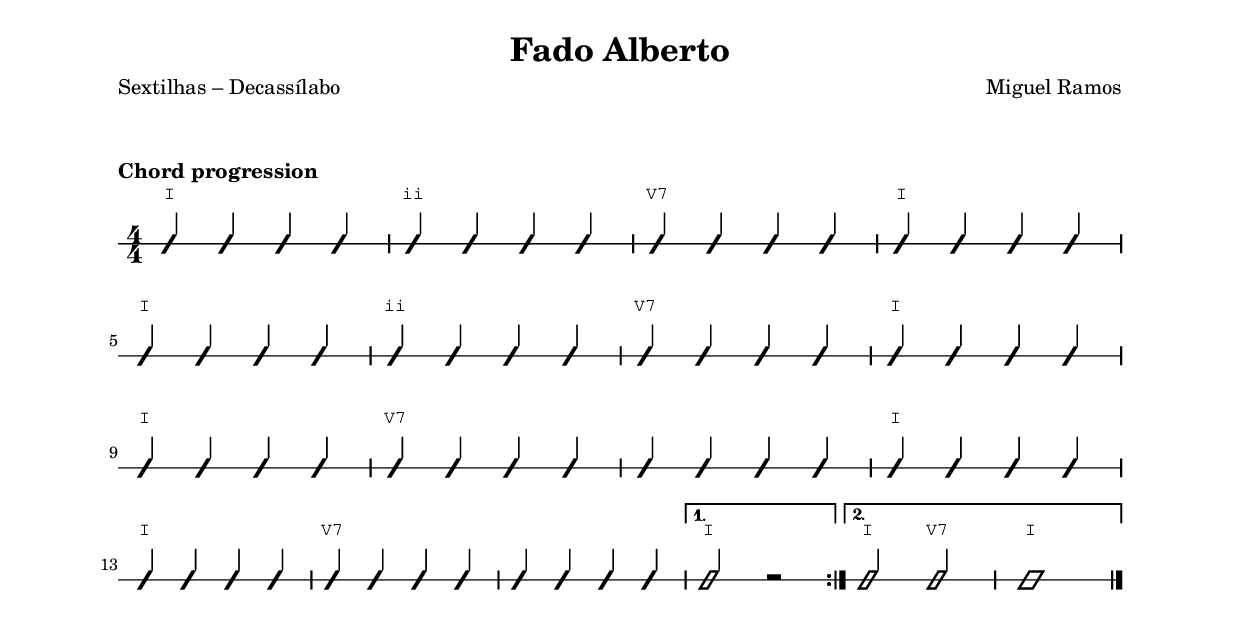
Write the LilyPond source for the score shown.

% Fado Adiça
% Engraved by Joan Josep Ordinas Rosa <jordinas@gmail.com> 

\version "2.16.2"

\include "portugues.ly"

% Fado Alberto
% Engraved by Joan Josep Ordinas Rosa <jordinas@gmail.com> 

\version "2.16.2"

\include "portugues.ly"

%%%%%%%%%%%%%%%%%%%%%%%%%%%%%%%%%%%%%%%%%%%%%%%%%%%%%%%%%%%%%%%%%%%%%%%%
% Page setup
%%%%%%%%%%%%%%%%%%%%%%%%%%%%%%%%%%%%%%%%%%%%%%%%%%%%%%%%%%%%%%%%%%%%%%%%

\paper {
  #(set-paper-size "a4")
  top-margin = 25\mm
  bottom-margin = 20\mm
  left-margin = 20\mm
  line-width =  170\mm
  ragged-bottom = ##t
}

\header {
  title = "Fado Alberto"
  composer = "Miguel Ramos"
  poet = "Sextilhas – Decassílabo"
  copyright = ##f
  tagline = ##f
}

Stave = {
  \clef treble
  \key mi \minor
  \numericTimeSignature
  \time 4/4
}

Tablature = {
  \clef tab
  \key mi \minor
  \numericTimeSignature
  \time 4/4
}

% EOF


%%%%%%%%%%%%%%%%%%%%%%%%%%%%%%%%%%%%%%%%%%%%%%%%%%%%%%%%%%%%%%%%%%%%%%%%
% Universal key score
%%%%%%%%%%%%%%%%%%%%%%%%%%%%%%%%%%%%%%%%%%%%%%%%%%%%%%%%%%%%%%%%%%%%%%%%

% Desired measures for line
Breaks = \notemode {
  \repeat volta 2 {
    s1 * 4 \break
    s1 * 4 \break
    s1 * 4 \break
    s1 * 3
  }
  \alternative {
    { s1 }
    { s1 s1 }
  }
}

% Strumming rhythms
Strumming = \relative do' {
  \repeat volta 2 {
    do4 do4 do4 do4 | do4 do4 do4 do4 | do4 do4 do4 do4 | do4 do4 do4 do4 |
    do4 do4 do4 do4 | do4 do4 do4 do4 | do4 do4 do4 do4 | do4 do4 do4 do4 |
    do4 do4 do4 do4 | do4 do4 do4 do4 | do4 do4 do4 do4 | do4 do4 do4 do4 |
    do4 do4 do4 do4 | do4 do4 do4 do4 | do4 do4 do4 do4 |
  }
  \alternative {
    { do2 r2 }
    { do2 do2 | do1 \bar "|." }
  }
}

% Pseudo lyrics
GuideA = \notemode {
  do1 do1 do1 do1
  do1 do1 do1 do1
  do1 do1 s1 do1
  do1 do1 s1 do1
  do2 do2 do1
}

SymbolsA = \lyricmode {
  \markup \typewriter \medium I
  \markup \typewriter \medium ii
  \markup \typewriter \medium V7
  \markup \typewriter \medium I

  \markup \typewriter \medium I
  \markup \typewriter \medium ii
  \markup \typewriter \medium V7
  \markup \typewriter \medium I

  \markup \typewriter \medium I
  \markup \typewriter \medium V7
  \markup \typewriter \medium I

  \markup \typewriter \medium I
  \markup \typewriter \medium V7
  \markup \typewriter \medium I

  \markup \typewriter \medium I
  \markup \typewriter \medium V7
  \markup \typewriter \medium I
}

% Score

#(set-global-staff-size 18)

\markup \vspace #2
\markup { \bold { Chord progression } }

\score {
  \simultaneous {
    \new Devnull = "guide" \GuideA
    \new Lyrics \with {
      \override VerticalAxisGroup #'minimum-Y-extent = #'(-1.2 . 1)
      }
      \lyricsto "guide" {
	\set fontSize = #-2
	\SymbolsA
    }
    \new RhythmicStaff <<
      \Stave
      \new Voice \Breaks
      \new Voice \with {
	\consists Pitch_squash_engraver
      } {
	\improvisationOn
	\Strumming
      }
    >>
  }
  \layout {
    indent = 0.0\cm
  }
}

% EOF
